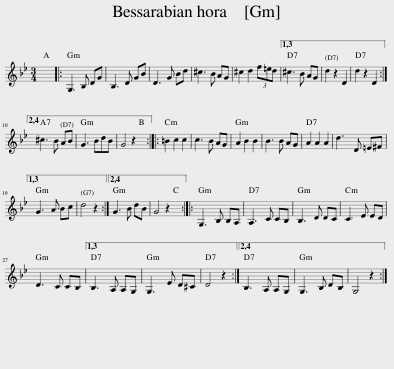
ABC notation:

X:1
L:1/8
M:3/4
I:linebreak $
K:Gmin
V:1 treble
V:1
 x6 |: G,3 B, DG | B,3 D GB | D3 G Bd | ^c3 B AG | %5
 ^c2 d2 (3f=ed |1,3 ^c3 B AG | d2 z2 D2 | d2 z2 D2 :|2,4$ ^c3 B AB | %10
 G3 BdB | G4 z2 :: =B2 c2 c2 | c3 B AG | A2 B2 B2 | %15
 B3 B AG | A2 A2 A2 | d3 D =E^F |1,3$ G3 A Bc | d4 z2 :|2,4 %20
 G3 B dB | G4 z2 :: G,3 B, B,A, | A,3 C CB, | B,3 D DC | %25
 C3 E ED |$ D3 C CB, |1,3 B,3 A, A,G, | G,3 E D^C | D4 z2 :|2,4 %30
 B,3 A, A,G, | G,3 B, DB, | G,4 z2 :| %33
